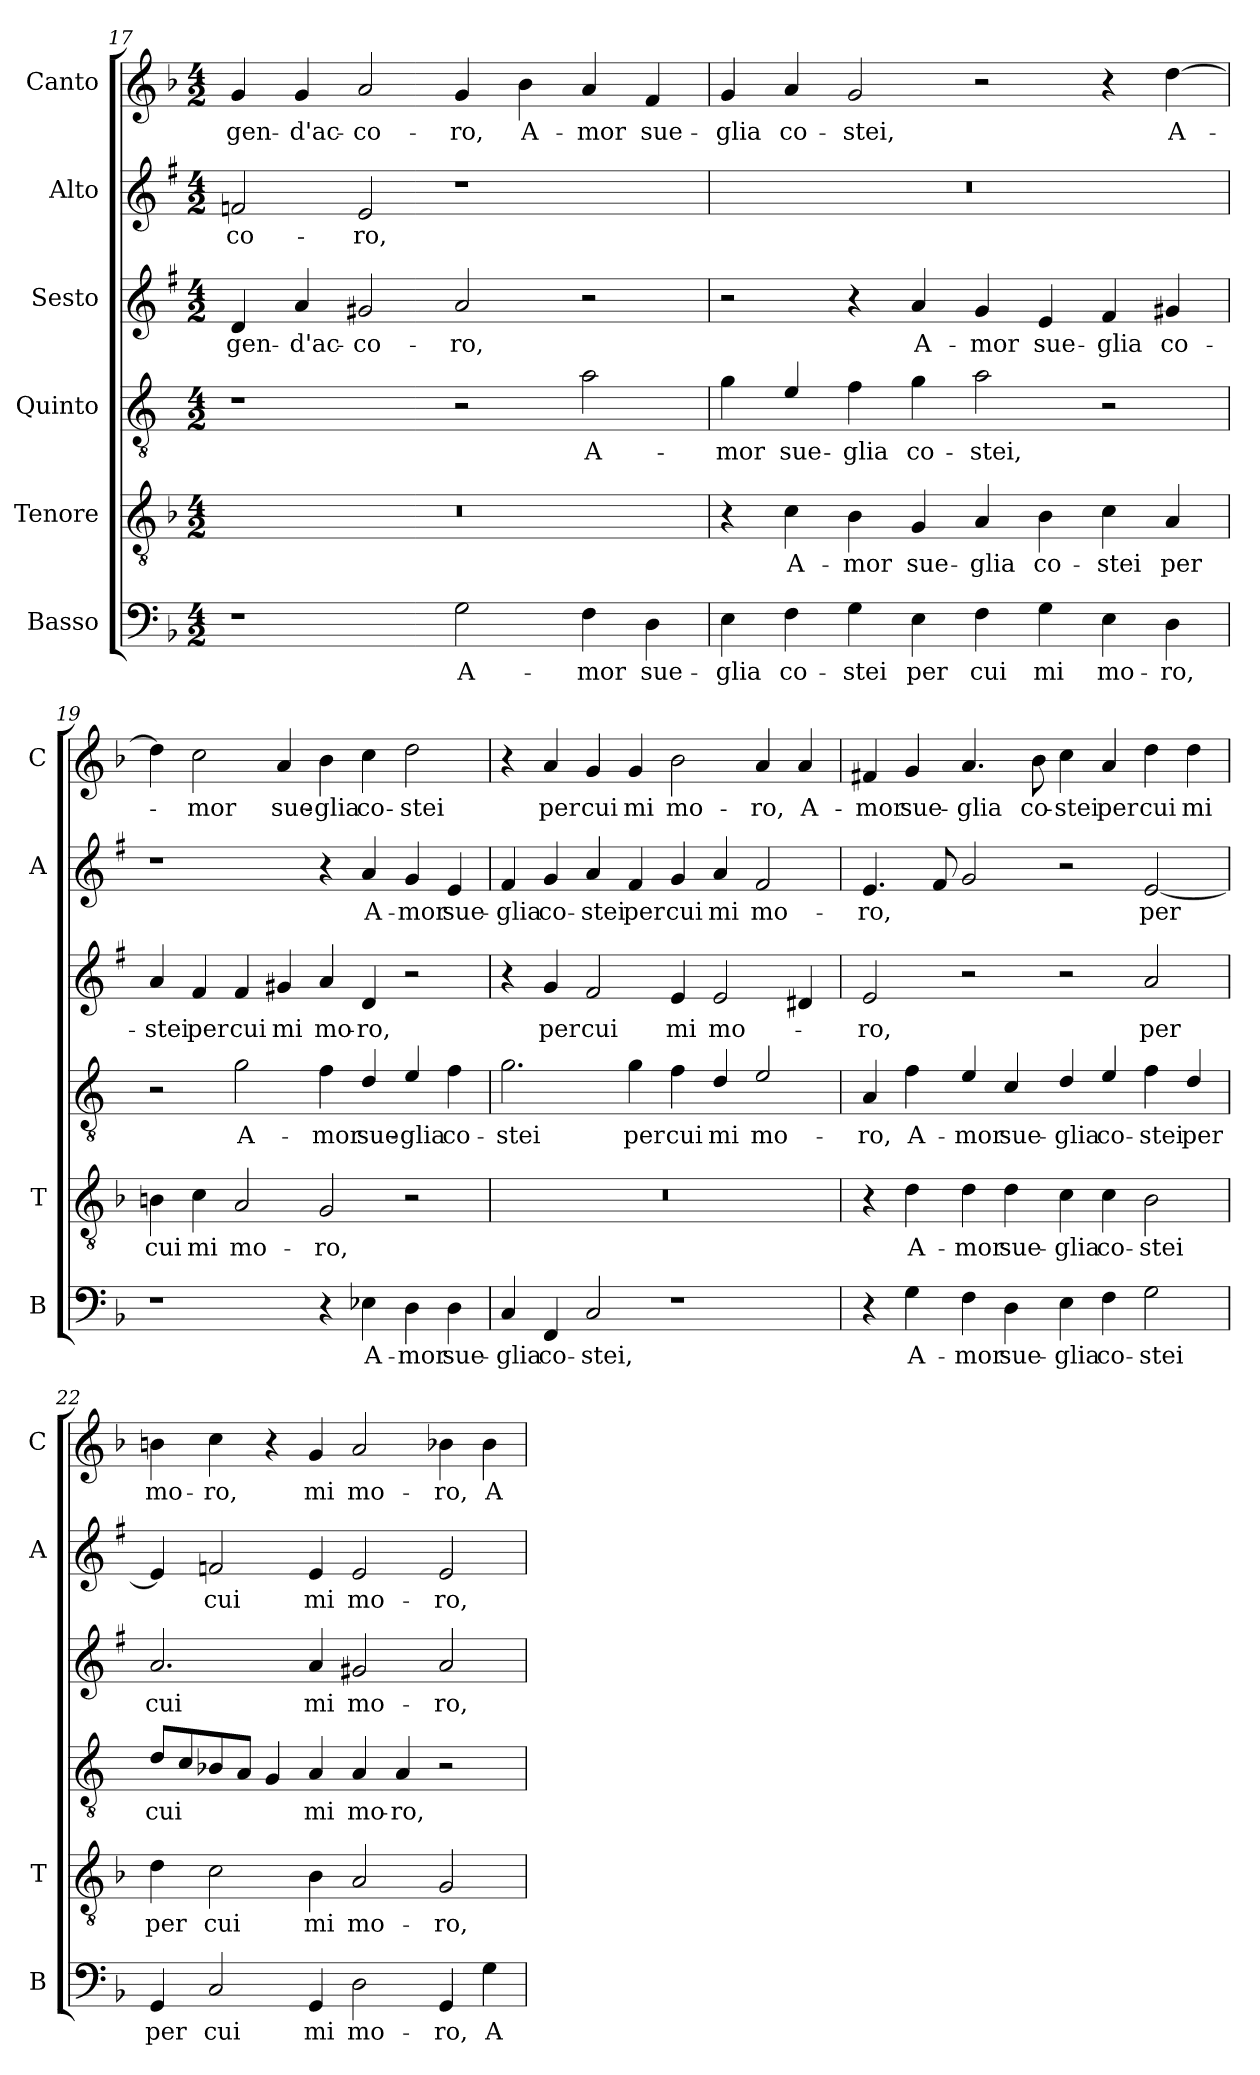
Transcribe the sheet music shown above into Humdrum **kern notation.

**kern	**text	**kern	**text	**kern	**text	**kern	**text	**kern	**text	**kern	**text
*part6	*part6	*part5	*part5	*part4	*part4	*part3	*part3	*part2	*part2	*part1	*part1
*staff6	*staff6	*staff5	*staff5	*staff4	*staff4	*staff3	*staff3	*staff2	*staff2	*staff1	*staff1
*I"Basso	*	*I"Tenore	*	*I"Quinto	*	*I"Sesto	*	*I"Alto	*	*I"Canto	*
*I'B	*	*I'T	*	*	*	*	*	*I'A	*	*I'C	*
*clefF4	*	*clefGv2	*	*clefGv2	*	*clefG2	*	*clefG2	*	*clefG2	*
*	*	*	*	*ITrd4c7	*	*ITrd1c2	*	*ITrd1c2	*	*	*
*k[b-]	*	*k[b-]	*	*k[b-]	*	*k[b-]	*	*k[b-]	*	*k[b-]	*
*F:	*	*F:	*	*F:	*	*F:	*	*F:	*	*F:	*
*M4/2	*	*M4/2	*	*M4/2	*	*M4/2	*	*M4/2	*	*M4/2	*
=17	=17	=17	=17	=17	=17	=17	=17	=17	=17	=17	=17
!	!	!	!	!	!	!	!LO:LY:b	!	!LO:LY:b	!	!LO:LY:b
1r	.	0r	.	1r	.	4c/	-gen-	2e-X/	-co-	4g/	-gen-
!	!	!	!	!	!	!	!LO:LY:b	!	!	!	!LO:LY:b
.	.	.	.	.	.	4g/	-d'ac-	.	.	4g/	-d'ac-
!	!	!	!	!	!	!	!LO:LY:b	!	!LO:LY:b	!	!LO:LY:b
.	.	.	.	.	.	2f#X/	-co-	2d/	-ro,	2a/	-co-
!	!LO:LY:b	!	!	!	!	!	!LO:LY:b	!	!	!	!LO:LY:b
2G\	A-	.	.	2r	.	2g/	-ro,	1r	.	4g/	-ro,
!	!	!	!	!	!	!	!	!	!	!	!LO:LY:b
.	.	.	.	.	.	.	.	.	.	4b-\	A-
!	!LO:LY:b	!	!	!	!LO:LY:b	!	!	!	!	!	!LO:LY:b
4F\	-mor	.	.	2d\	A-	2r	.	.	.	4a/	-mor
!	!LO:LY:b	!	!	!	!	!	!	!	!	!	!LO:LY:b
4D\	sue-	.	.	.	.	.	.	.	.	4f/	sue-
=18	=18	=18	=18	=18	=18	=18	=18	=18	=18	=18	=18
!	!LO:LY:b	!	!	!	!LO:LY:b	!	!	!	!	!	!LO:LY:b
4E\	-glia	4r	.	4c\	-mor	2r	.	0r	.	4g/	-glia
!	!LO:LY:b	!	!LO:LY:b	!	!LO:LY:b	!	!	!	!	!	!LO:LY:b
4F\	co-	4c\	A-	4A/	sue-	.	.	.	.	4a/	co-
!	!LO:LY:b	!	!LO:LY:b	!	!LO:LY:b	!	!	!	!	!	!LO:LY:b
4G\	-stei	4B-\	-mor	4B-\	-glia	4r	.	.	.	2g/	-stei,
!	!LO:LY:b	!	!LO:LY:b	!	!LO:LY:b	!	!LO:LY:b	!	!	!	!
4E\	per	4G/	sue-	4c\	co-	4g/	A-	.	.	.	.
!	!LO:LY:b	!	!LO:LY:b	!	!LO:LY:b	!	!LO:LY:b	!	!	!	!
4F\	cui	4A/	-glia	2d\	-stei,	4f/	-mor	.	.	2r	.
!	!LO:LY:b	!	!LO:LY:b	!	!	!	!LO:LY:b	!	!	!	!
4G\	mi	4B-\	co-	.	.	4d/	sue-	.	.	.	.
!	!LO:LY:b	!	!LO:LY:b	!	!	!	!LO:LY:b	!	!	!	!
4E\	mo-	4c\	-stei	2r	.	4e/	-glia	.	.	4r	.
!	!LO:LY:b	!	!LO:LY:b	!	!	!	!LO:LY:b	!	!	!	!LO:LY:b
4D\	-ro,	4A/	per	.	.	4f#X/	co-	.	.	[4dd\	A-
=19	=19	=19	=19	=19	=19	=19	=19	=19	=19	=19	=19
!	!	!	!LO:LY:b	!	!	!	!LO:LY:b	!	!	!	!
1r	.	4Bn\	cui	2r	.	4g/	-stei	1r	.	4dd\]	.
!	!	!	!LO:LY:b	!	!	!	!LO:LY:b	!	!	!	!LO:LY:b
.	.	4c\	mi	.	.	4e/	per	.	.	2cc\	-mor
!	!	!	!LO:LY:b	!	!LO:LY:b	!	!LO:LY:b	!	!	!	!
.	.	2A/	mo-	2c\	A-	4e/	cui	.	.	.	.
!	!	!	!	!	!	!	!LO:LY:b	!	!	!	!LO:LY:b
.	.	.	.	.	.	4f#X/	mi	.	.	4a/	sue-
!	!	!	!LO:LY:b	!	!LO:LY:b	!	!LO:LY:b	!	!	!	!LO:LY:b
4r	.	2G/	-ro,	4B-\	-mor	4g/	mo-	4r	.	4b-\	-glia
!	!LO:LY:b	!	!	!	!LO:LY:b	!	!LO:LY:b	!	!LO:LY:b	!	!LO:LY:b
4E-X\	A-	.	.	4G/	sue-	4c/	-ro,	4g/	A-	4cc\	co-
!	!LO:LY:b	!	!	!	!LO:LY:b	!	!	!	!LO:LY:b	!	!LO:LY:b
4D\	-mor	2r	.	4A/	-glia	2r	.	4f/	-mor	2dd\	-stei
!	!LO:LY:b	!	!	!	!LO:LY:b	!	!	!	!LO:LY:b	!	!
4D\	sue-	.	.	4B-\	co-	.	.	4d/	sue-	.	.
!!LO:PB:g=z
=20	=20	=20	=20	=20	=20	=20	=20	=20	=20	=20	=20
!	!LO:LY:b	!	!	!	!LO:LY:b	!	!	!	!LO:LY:b	!	!
4C/	-glia	0r	.	2.c\	-stei	4r	.	4e/	-glia	4r	.
!	!LO:LY:b	!	!	!	!	!	!LO:LY:b	!	!LO:LY:b	!	!LO:LY:b
4FF/	co-	.	.	.	.	4f/	per	4f/	co-	4a/	per
!	!LO:LY:b	!	!	!	!	!	!LO:LY:b	!	!LO:LY:b	!	!LO:LY:b
2C/	-stei,	.	.	.	.	2e/	cui	4g/	-stei	4g/	cui
!	!	!	!	!	!LO:LY:b	!	!	!	!LO:LY:b	!	!LO:LY:b
.	.	.	.	4c\	per	.	.	4e/	per	4g/	mi
!	!	!	!	!	!LO:LY:b	!	!LO:LY:b	!	!LO:LY:b	!	!LO:LY:b
1r	.	.	.	4B-\	cui	4d/	mi	4f/	cui	2b-\	mo-
!	!	!	!	!	!LO:LY:b	!	!LO:LY:b	!	!LO:LY:b	!	!
.	.	.	.	4G/	mi	2d/	mo-	4g/	mi	.	.
!	!	!	!	!	!LO:LY:b	!	!	!	!LO:LY:b	!	!LO:LY:b
.	.	.	.	2A/	mo-	.	.	2e/	mo-	4a/	-ro,
!	!	!	!	!	!	!	!	!	!	!	!LO:LY:b
.	.	.	.	.	.	4c#X/	.	.	.	4a/	A-
=21	=21	=21	=21	=21	=21	=21	=21	=21	=21	=21	=21
!	!	!	!	!	!LO:LY:b	!	!LO:LY:b	!	!LO:LY:b	!	!LO:LY:b
4r	.	4r	.	4D/	-ro,	2d/	-ro,	4.d/	-ro,	4f#X/	-mor
!	!LO:LY:b	!	!LO:LY:b	!	!LO:LY:b	!	!	!	!	!	!LO:LY:b
4G\	A-	4d\	A-	4B-\	A-	.	.	.	.	4g/	sue-
.	.	.	.	.	.	.	.	8e/	.	.	.
!	!LO:LY:b	!	!LO:LY:b	!	!LO:LY:b	!	!	!	!	!	!LO:LY:b
4F\	-mor	4d\	-mor	4A/	-mor	2r	.	2f/	.	4.a/	-glia
!	!LO:LY:b	!	!LO:LY:b	!	!LO:LY:b	!	!	!	!	!	!
4D\	sue-	4d\	sue-	4F/	sue-	.	.	.	.	.	.
!	!	!	!	!	!	!	!	!	!	!	!LO:LY:b
.	.	.	.	.	.	.	.	.	.	8b-\	co-
!	!LO:LY:b	!	!LO:LY:b	!	!LO:LY:b	!	!	!	!	!	!LO:LY:b
4E\	-glia	4c\	-glia	4G/	-glia	2r	.	2r	.	4cc\	-stei
!	!LO:LY:b	!	!LO:LY:b	!	!LO:LY:b	!	!	!	!	!	!LO:LY:b
4F\	co-	4c\	co-	4A/	co-	.	.	.	.	4a/	per
!	!LO:LY:b	!	!LO:LY:b	!	!LO:LY:b	!	!LO:LY:b	!	!LO:LY:b	!	!LO:LY:b
2G\	-stei	2B-\	-stei	4B-\	-stei	2g/	per	[2d/	per	4dd\	cui
!	!	!	!	!	!LO:LY:b	!	!	!	!	!	!LO:LY:b
.	.	.	.	4G/	per	.	.	.	.	4dd\	mi
=22	=22	=22	=22	=22	=22	=22	=22	=22	=22	=22	=22
!	!LO:LY:b	!	!LO:LY:b	!	!LO:LY:b	!	!LO:LY:b	!	!	!	!LO:LY:b
4GG/	per	4d\	per	8G/L	cui	2.g/	cui	4d/]	.	4bn\	mo-
.	.	.	.	8F/	.	.	.	.	.	.	.
!	!LO:LY:b	!	!LO:LY:b	!	!	!	!	!	!LO:LY:b	!	!LO:LY:b
2C/	cui	2c\	cui	8E-X/	.	.	.	2e-X/	cui	4cc\	-ro,
.	.	.	.	8D/J	.	.	.	.	.	.	.
.	.	.	.	4C/	.	.	.	.	.	4r	.
!	!LO:LY:b	!	!LO:LY:b	!	!LO:LY:b	!	!LO:LY:b	!	!LO:LY:b	!	!LO:LY:b
4GG/	mi	4B-\	mi	4D/	mi	4g/	mi	4d/	mi	4g/	mi
!	!LO:LY:b	!	!LO:LY:b	!	!LO:LY:b	!	!LO:LY:b	!	!LO:LY:b	!	!LO:LY:b
2D\	mo-	2A/	mo-	4D/	mo-	2f#X/	mo-	2d/	mo-	2a/	mo-
!	!	!	!	!	!LO:LY:b	!	!	!	!	!	!
.	.	.	.	4D/	-ro,	.	.	.	.	.	.
!	!LO:LY:b	!	!LO:LY:b	!	!	!	!LO:LY:b	!	!LO:LY:b	!	!LO:LY:b
4GG/	-ro,	2G/	-ro,	2r	.	2g/	-ro,	2d/	-ro,	4b-X\	-ro,
!	!LO:LY:b	!	!	!	!	!	!	!	!	!	!LO:LY:b
4G\	A-	.	.	.	.	.	.	.	.	4b-\	A-
=	=	=	=	=	=	=	=	=	=	=	=
*-	*-	*-	*-	*-	*-	*-	*-	*-	*-	*-	*-
